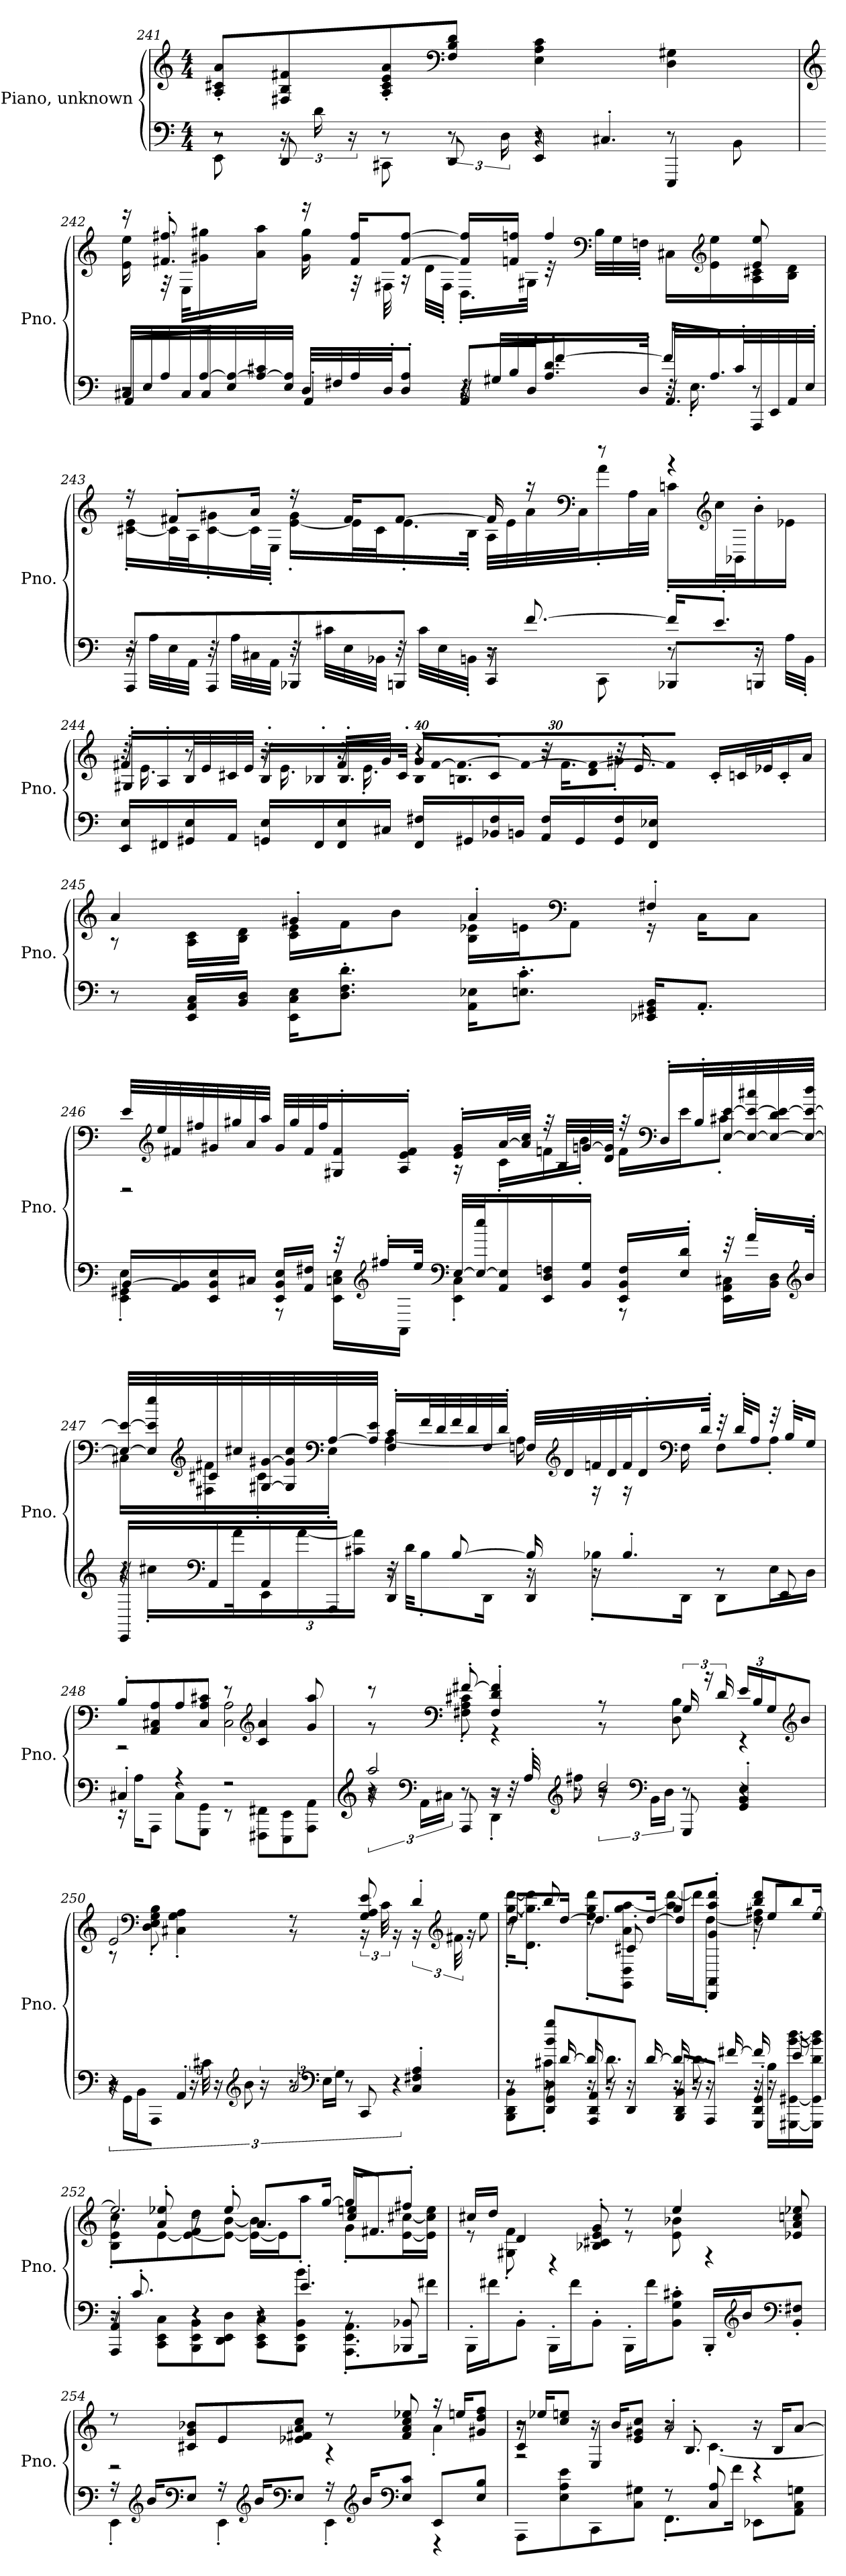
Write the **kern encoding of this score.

**kern	**kern
*part1	*part1
*staff2	*staff1
*I"Piano, unknown	*
*I'Pno.	*
!!LO:PB:g=z
*clefF4	*clefG2
*k[]	*k[]
*M4/4	*M4/4
=241	=241
*^	*
*	*^	*
2r	8EE\	8r	8A/' 8c#X/' 8a/'L
.	24r	8DD/	8F#X/ 8B/ 8f#X/
.	24d\	.	.
.	24r	.	.
.	8CC#X\	8r	8A/' 8c#/' 8e/' 8a/'
*	*	*	*clefF4
.	12r	8DD/	8F#/ 8B/ 8d/J
.	24D\	.	.
8r	4r	4EE/	4E\ 4A\ 4c#\
4.C#X'/	.	.	.
.	8r	4EEE/	4D\ 4G#X\
.	8BB\	.	.
!!LO:LB:g=z
=242	=242	=242	=242
*	*	*	*clefG2
*	*	*	*^
32C#X/LLL	2r	8AA/L	16r	16e\ 16ee\
32E/	.	.	.	.
32A/	.	.	8.f#X/' 8.ff#X/'	32r
32C#'/	.	.	.	32E\KLL
[32A/	.	8C#'/J	.	16g#X\ 16gg#X\
32E/ 32A/_	.	.	.	.
32A/_ 32c#X/	.	.	.	16a\ 16aa\JJ
32E/ 32A/]JJJ	.	.	.	.
32D/LLL	.	4AA'/	16r	16g#\ 16gg#\
32F#X/	.	.	.	.
32A/	.	.	16f#/ 16ff#/KL	32r
32D'/JJ	.	.	.	32F#X\
8D/' 8A/'J	.	.	[8f#/ [8ff#/J	16r
.	.	.	.	32d\LLL
.	.	.	.	32F#'\JJJ
32r	4r	8AA/L	16f#/] 16ff#/]LL	16.D'\LL
32G#X/LLL	.	.	.	.
32B/	.	.	16fn/ 16ffn/JJ	.
32D'/J	.	.	.	32G#X\JJk
16.A/' 16.d/'	.	[8f/J	4ff/	32r
*	*	*	*clefF4	*
.	.	.	.	32B\LLL
.	.	.	.	32G#\
32D'/JJk	.	.	.	32Fn'\JJJ
16.AA'/LL	32r	16f/KL]	.	16C#X\LL
.	16.E'\	.	.	.
*	*	*	*clefG2	*
.	.	8.A'/J	.	16e\ 16ee\
32c#'/L	.	.	.	.
32AAA/	8r	.	8e/ 8ee/	16A\ 16c#X\
32EE/	.	.	.	.
32AA/	.	.	.	16B\ 16d\JJ
32E'/JJJ	.	.	.	.
!!LO:LB:g=z	!!
=243	=243	=243	=243	=243
2r	32r	8AAA/L	16r	[16c#X\' 16e\'LL
.	32A\LLL	.	.	.
.	32E\	.	8f#X'/L	32c#\L]
.	32AA\JJJ	.	.	32A\J
.	32r	8AAA/	.	[16c#\' 16g#X\'
.	32A\LLL	.	.	.
.	32C#X\	.	16a/Jk	32c#\L]
.	32AA\JJJ	.	.	32E'\JJJ
.	32r	8BBB-X/	16r	[16e\' 16g#\'LL
.	32c#X\LLL	.	.	.
.	32E\	.	16f#/KL	32e\L]
.	32BB-X\JJJ	.	.	32c#\J
.	32r	8BBBn/J	[8f#/J	16.e'\
.	32c#\LLL	.	.	.
.	32E\	.	.	.
.	32BBn'\JJJ	.	.	32B'\JJk
16r	8r	4CC'/	16f#/]	32A\LLL
.	.	.	.	32e\
[8.f/	.	.	16r	32a\
*	*	*	*clefF4	*
.	.	.	.	32C\J
.	8CC\	.	8r	16a'\
.	.	.	.	32A\L
.	.	.	.	32C\JJJ
16f/KL]	8r	8BBB-X/L	4r	16cn'\LL
*	*	*	*clefG2	*
8.e'/J	.	.	.	32cc\L
.	.	.	.	32BB-X\J
.	16r	8BBBn/J	.	16b'\
.	32A\LLL	.	.	16e-X\JJ
.	32BB'\JJJ	.	.	.
*v	*v	*v	*	*
!!LO:LB:g=z
=244	=244	=244
*	*	*^
16EE/ 16E/LL	4f#X'/	32r	16G#X'/LL
.	.	16.e\	.
16FF#X/	.	.	16A'/
16GG#X/ 16E/	.	8r	32B/L
.	.	.	32e/
16AA/JJ	.	.	32c#X/
.	.	.	32e/JJJ
16GGn/ 16E/LL	8r	32r	16B'/LL
.	.	16.e\	.
16FF#/	.	.	16B-X'/
16FF#/ 16E/	16f#/LL	32r	16.B-'/
.	.	16.e'\	.
16C#X/JJ	16g/JJ	.	.
.	.	.	32c#'/JJk
*	*	*	*Xbrackettup
!	!	!	!LO:N:vis=32
16FF#/ 16F#X/LL	8g'/L	4r	640%23B-/LLL
!	!	!	!LO:N:vis=64
.	.	.	[960%17f#/K
!	!	!	!LO:N:vis=32.
.	.	.	1920%103Bn/ 1920%103f#/_J
16GG#X/	.	.	.
!	!	!	!LO:N:vis=16
.	.	.	1920%137f#/_
16BB-X/ 16F#/	8c#'/J	.	.
!	!	!	!LO:N:vis=32
.	.	.	640%23d/ 640%23f#/_L
16BBn/JJ	.	.	.
!	!	!	!LO:N:vis=32
.	.	.	640%23f#/JJJ]
16AA/ 16F#/LL	8r	32r	.
.	.	.	16c#'/LL
.	.	16.f#\KL	.
16GG#/	.	.	.
.	.	.	32cn/L
.	.	.	32e-X/J
16GG#/ 16F#/	32r	8g#X'\J	.
.	.	.	16c'/
.	16.e-'/	.	.
16FF#/ 16E-X/JJ	.	.	.
.	.	.	16a/JJ
1920ryy	1920ryy	1920ryy	.
*	*	*v	*v
!!LO:LB:g=z
=245	=245	=245
8r	4a/	8r
16EE/ 16AA/ 16C/LL	.	16A\ 16c\LL
16BB/ 16D/JJ	.	16B\ 16d\JJ
16EE\ 16C\ 16E\KL	4g#X'/	16c\ 16e\LL
8.D\' 8.F\' 8.d\'J	.	16f\J
.	.	8b\J
16AA\ 16E-X\KL	4a'/	16B\ 16e-X\LL
8.En\' 8.c\'J	.	16en\J
*	*clefF4	*
.	.	8AA\J
16EE-X/ 16GG#X/ 16BB/KL	4F#X'/	16r
8.AA'/J	.	16C\KL
.	.	8C\J
!!LO:LB:g=z	!!
=246	=246	=246
*^	*	*
[16BB/LL	4EE\' 4GG#X\' 4E\'	32e/LLL	2r
*	*	*clefG2	*
.	.	32ee/	.
16AA/ 16BB/]	.	32f#X/	.
.	.	32ff#X/	.
16EE/ 16BB/ 16E/	.	32g#X/	.
.	.	32gg#X/	.
16C#X/JJ	.	32a/	.
.	.	32aa/JJJ	.
16EE/ 16BB/ 16E/LL	8r	32g#/LLL	.
.	.	32gg#/	.
16AA/ 16F#X/JJ	.	32f#/	.
.	.	32ff#/J	.
32r	16EE\ 16Cn\ 16E\LL	16G#X/' 16f#/'	.
*clefG2	*	*	*
16ff#X'/LL	.	.	.
.	16AA\JJ	16A/' 16e/' 16f#/'JJ	.
32ee/JJk	.	.	.
*clefF4	*	*	*
[32E/LLL	4EE\' 4C\'	16e/' 16g#/'LL	16r
32E/_ 32ee/J	.	.	.
16AA/ 16E/]	.	[32a/L	16c'\LL
.	.	32a/] 32cc/JJJ	.
16EE/ 16D/ 16Fn/	.	32r	16fn\
.	.	32B/LLL	.
16BB/ 16G/JJ	.	[32gn/	16b'\JJ
.	.	32d/ 32g/]JJJ	.
16EE/ 16BB/ 16F/LL	8r	32r	16f\LL
*	*	*clefF4	*
.	.	16D'/LL	.
16E/' 16d/'JJ	.	.	16e\J
.	.	32B'/L	.
32r	16EE\ 16AA\ 16C#X\LL	[32E/ [32e/	8c#X'\J
16a'/LL	.	32E/_ 32e/_ 32cc#X/	.
.	16BB\ 16D\JJ	32E/_ 32d/ 32e/_	.
*clefG2	*	*	*
32b'/JJk	.	32E/_ 32e/_ 32dd/JJJ	.
!!LO:PB:g=z	!!
=247	=247	=247	=247
*	*^	*	*
4r	32r	16EE/LL	32E/_ 32e/_LLL	16C#X\LL
.	16cc#X'\LL	.	32E/] 32e/] 32ee/	.
*clefF4	*	*	*clefG2	*
.	.	16AA/	32c#X/	16F#X\ 16f#X\
.	32a\K	.	32cc#X/	.
*	*Xbrackettup	*	*	*
.	24EE\	16AA/	[32G#X/ [32g#X/	16c#'\
.	.	.	32G#/] 32g#/] 32cc#/	.
.	[24a\	.	.	.
*	*	*	*clefF4	*
.	.	16AAA/JJ	[32A/	16E'\JJ
.	24c#X\ 24a\]JJ	.	.	.
.	.	.	32A/] 32e/JJJ	.
8r	32r	4DD/	16F#/' 16c#/'LL	[4A\
.	32d\KKL	.	.	.
.	8B'\	.	32f#/L	.
.	.	.	32d/	.
[8B/	.	.	32f#/	.
.	.	.	32d/	.
.	16DD\Jk	.	32F#/	.
.	.	.	32d'/JJJ	.
16B/]	16r	4DD/	32Fn/LLL	16A\]
*	*	*	*clefG2	*
.	.	.	32d/	.
16r	8B-X'\L	.	32fn/	16r
.	.	.	32d/	.
4.B-'/	.	.	32f/J	16r
.	.	.	16d'/	.
*	*	*	*clefF4	*
.	16DD\Jk	.	.	16F\
.	.	.	32d'/JJk	.
.	8DD\L	8r	32r	8F\L
.	.	.	32d'/KLL	.
.	.	.	16A/JJ	.
.	16E\L	8EE/	32r	8A'\J
.	.	.	32B'/KLL	.
.	16D\JJ	.	16G#/JJ	.
*	*v	*v	*	*
!!LO:LB:g=z	!!
=248	=248	=248	=248
4C#X'/	16r	8B'/L	2r
.	16A\KL	.	.
.	8AAA\J	8AA/ 8C#X/ 8A/	.
4r	8C#\L	8A/	.
.	8GGG\ 8GG\J	8C#/ 8A/ 8c#X/J	.
2r	8r	8r	2C#\ 2A\
*	*	*clefG2	*
.	8FFF#X\ 8FF#X\L	4c#/ 4a/	.
.	8EEE\ 8EE\	.	.
.	8AAA\ 8AA\J	8g/ 8aa/	.
*v	*v	*	*
!!LO:LB:g=z	!!
=249	=249	=249
*clefG2	*	*
*^	*	*
*	*brackettup	*	*
*^	*^	*	*
2aa/	24r	8r	4r	8r	8r
*clefF4	*	*	*	*	*
.	24AA\LL	.	.	.	.
.	24C#X\JJ	.	.	.	.
*	*	*	*	*clefF4	*
.	8r	8AAA/	.	[8f#X'/	8F#X\' 8A\' 8c#X\'
.	8r	16r	4DD'\	4F#/' 4d/' 4f#/]'	4r
.	.	32r	.	.	.
.	.	32A'/	.	.	.
*clefG2	*	*	*	*	*
.	8ff#X\	8r	.	.	.
2dd/	24r	8r	2r	8r	8r
*clefF4	*	*	*	*	*
.	24BB\LL	.	.	.	.
.	24D\JJ	.	.	.	.
*	*	*	*	*brackettup	*
.	8r	8GGG/	.	24G/	8D\ 8B\
.	.	.	.	24r	.
.	.	.	.	24d/	.
*	*	*	*	*Xbrackettup	*
.	4r	4GG/' 4BB/' 4E/'	.	24e/LL	4r
.	.	.	.	24B/	.
.	.	.	.	24G/J	.
*	*	*	*	*clefG2	*
.	.	.	.	8b/J	.
*	*	*v	*v	*	*
!!LO:LB:g=z	!!
=250	=250	=250	=250	=250
2r	24r	4r	2e/	8r
.	24GG\LL	.	.	.
.	24BB\J	.	.	.
*	*	*	*clefF4	*
.	8AAA\J	.	.	8D\' 8E\' 8G\' 8B\'
.	24r	4AA'/	.	4C#X\' 4G\' 4A\'
.	48c#X\	.	.	.
.	16r	.	.	.
*clefG2	*	*	*	*
.	8b\	.	.	.
2a/	24r	8r	8r	8r
*clefF4	*	*	*	*
.	24E\LL	.	.	.
.	24G\JJ	.	.	.
*	*	*	*	*brackettup
.	8r	8CC/	8G/ 8A/ 8e/	24r
.	.	.	.	48c\
.	.	.	.	16r
.	4r	4C/' 4F#X/' 4A/'	4d'/	24r
*	*	*	*clefG2	*
.	.	.	.	48f#X\
.	.	.	.	16r
.	.	.	.	8ee\
!!LO:LB:g=z
=251	=251	=251	=251	=251
*	*	*	*	*^
8r	8BBB\ 8DD\ 8BB\L	8r	8r	[16gg\' [16ddd\'KL	8.dd/L
.	.	.	.	8.d\' 8.gg\]' 8.ddd\]'J	.
16r	8c#X'\J	8DD/ 8GG/ 8D/ 8b/ 8gg/L	8bb/	.	.
[16d/	.	.	.	.	[16dd/Jk
16d/]	16r	8AAA/ 8DD/ 8AA/	8r	8ee\' 8gg\' 8ddd\'L	8.dd/L]
16r	8.d'\	.	.	.	.
16r	.	8DD/J	8c#X'/	8GG\ 8D\ 8a\ 8gg\ [8aa\J	.
[16d/	.	.	.	.	[16dd/Jk
16d/]	16r	8BBB/ 8DD/ 8BB/L	4gg/	16aa\] [16ddd\LL	8dd/L]
16r	8.d'\	.	.	16ddd\J]	.
16r	.	8AAA/J	.	[8dd'\J	8DD/' 8AA/' 8g/' 8aa/' 8ddd/'J
[16f#X/	.	.	.	.	.
16f#/]	16r	4GGG/' 4DD/' 4GG/'	8bb/ 8ddd/L	4dd\]' 4ff#X\'	16r
16r	16B\LL	.	.	.	8ee/L
8e'/	[16GGG#X\ [16GG#X\ [16b\ [16dd\	.	8bb/J	.	.
.	16GGG#\] 16GG#\] 16d\ 16b\] 16dd\]JJ	.	.	.	[16ee/Jk
!!LO:LB:g=z	!!	!!
=252	=252	=252	=252	=252	=252
16r	8r	4AAA/' 4AA/'	8r	8B\' 8e\' 8cc\'L	2.ee/]
8.c'/	.	.	.	.	.
.	8CC\ 8EE\ 8C\L	.	8a/' 8ee-X/'	[8e\	.
4r	8BBB\ 8EE\ 8BB\	4r	8r	8e\_ 8f\ 8dd\	.
.	8DD\ 8EE\ 8D\J	.	8ee-'/	8e\_ [8b\J	.
8r	8CC\ 8EE\ 8C\L	4r	8.a/L	16e\_ 16b\]LL	.
.	.	.	.	16e\J]	.
4.e'/	8BBB\ 8EE\ 8BB\ 8b\J	.	.	8aa'\J	.
.	.	.	[16gg/Jk	.	.
.	8.AAA\' 8.EE\' 8.AA\'L	8r	16gg/KL]	8g'\L	8cc/ 8een/L
.	.	.	8.f#X'/J	.	.
.	.	8BBB-X/ 8BB-X/	.	[16e\ [16cc#X\L	8ff#X'/J
.	16f#X\Jk	.	.	16e\] 16cc#\] 16ee\JJ	.
*v	*v	*v	*	*	*
*	*	*v	*v
=253	=253	=253
16BBB'\LL	16cc#X/LL	8r
16f#X\J	16dd/JJ	.
8BB'\J	4d/	8G#X\' 8f\'
16BBB'\LL	.	4r
16f#\J	.	.
8BB'\J	8B-X/' 8c#X/' 8e/' 8g/'	.
16BBB'\LL	8r	8r
16f#\J	.	.
8BB\' 8G\' 8c#X\'J	4ee/	8e\ 8b-X\
16BBB'/LL	.	4r
*clefG2	*	*
16b/J	.	.
*clefF4	*	*
8BB/' 8F#X/'J	8e-X/ 8a/ 8ccn/ 8ee-X/	.
!!LO:PB:g=z	!!
=254	=254	=254
*^	*	*
16r	4EE'\	8r	2r
*clefG2	*	*	*
16b/KL	.	.	.
*clefF4	*	*	*
8E/J	.	8c#X/ 8g/ 8b-X/L	.
16r	4EE'\	8e/	.
*clefG2	*	*	*
16b/KL	.	.	.
*clefF4	*	*	*
8E/J	.	8e-X/ 8f#X/ 8a/ 8cc/J	.
16r	4EE'\	8r	4r
*clefG2	*	*	*
16b/KL	.	.	.
*clefF4	*	*	*
8E/ 8c/J	.	8f#/ 8a/ 8cc/ 8ee-X/	.
8EE/L	4r	16r	4a'\
.	.	16een/KL	.
8E/ 8B/J	.	8g#X/ 8dd/ 8ff/J	.
=255	=255	=255	=255
*	*	*	*^
2r	8AAA\L	16r	2r	4c/
.	.	16ee-X/KL	.	.
.	8E\ 8A\ 8e\	8cc/ 8een/J	.	.
.	8CC\	16r	.	4E/
.	.	16b/KL	.	.
.	8C\ 8G#X\J	8e/ 8g#X/ 8cc/J	.	.
8r	8.FF'\L	16r	8r	2a'/
.	.	8.B'/	.	.
8C/ 8A/	.	.	[4.c\	.
.	16f\Jk	.	.	.
4r	8EE-X\L	16r	.	.
.	.	16B/KL	.	.
.	8AA\ 8C\ 8Gn\J	[8a/J	.	.
*v	*v	*	*	*
*	*v	*v	*v
=	=
*-	*-
